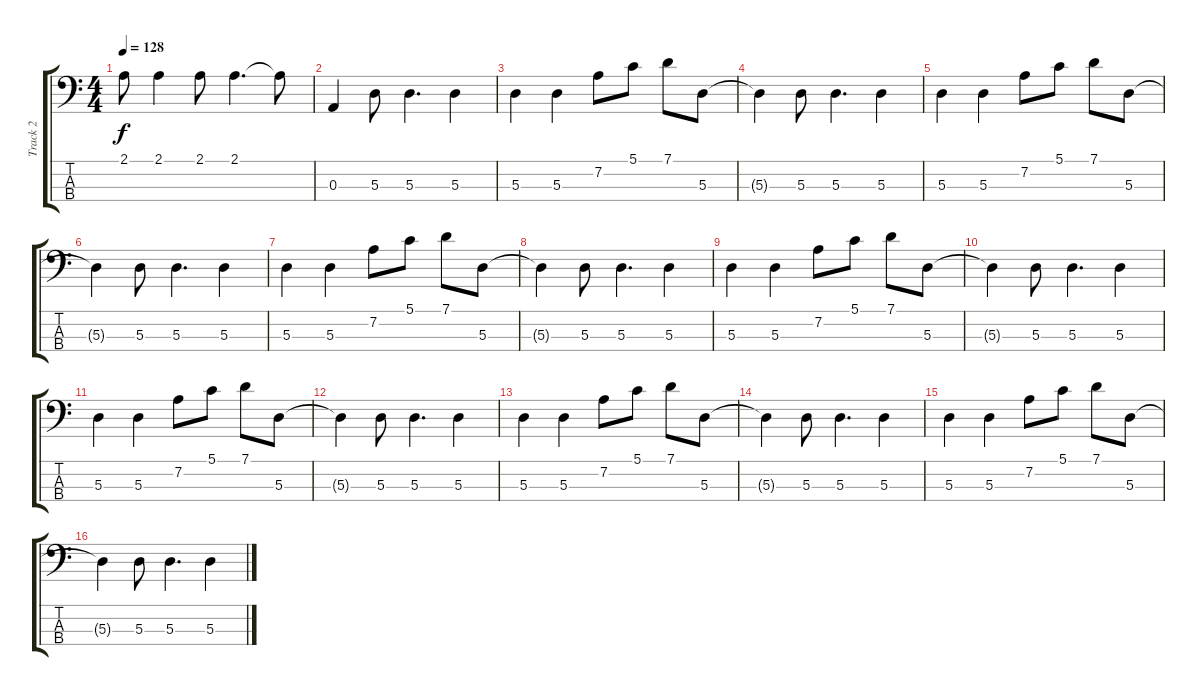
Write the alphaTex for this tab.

\track ("Track 2" "Track 2") {instrument electricbassfinger}
\staff {score tabs}
\tuning (G2 D2 A1 E1) {hide}
\ts (4 4)
\tempo 128
\clef f4
\ks c
2.1{t}.8{dy f} 2.1.4 2.1.8 2.1.4{d} 2.1{t}.8 |
0.3.4 5.3.8 5.3.4{d} 5.3.4 |
5.3.4 5.3.4 7.2.8 5.1.8 7.1.8 5.3.8 |
5.3{t}.4 5.3.8 5.3.4{d} 5.3.4 |
5.3.4 5.3.4 7.2.8 5.1.8 7.1.8 5.3.8 |
5.3{t}.4 5.3.8 5.3.4{d} 5.3.4 |
5.3.4 5.3.4 7.2.8 5.1.8 7.1.8 5.3.8 |
5.3{t}.4 5.3.8 5.3.4{d} 5.3.4 |
5.3.4 5.3.4 7.2.8 5.1.8 7.1.8 5.3.8 |
5.3{t}.4 5.3.8 5.3.4{d} 5.3.4 |
5.3.4 5.3.4 7.2.8 5.1.8 7.1.8 5.3.8 |
5.3{t}.4 5.3.8 5.3.4{d} 5.3.4 |
5.3.4 5.3.4 7.2.8 5.1.8 7.1.8 5.3.8 |
5.3{t}.4 5.3.8 5.3.4{d} 5.3.4 |
5.3.4 5.3.4 7.2.8 5.1.8 7.1.8 5.3.8 |
5.3{t}.4 5.3.8 5.3.4{d} 5.3.4
